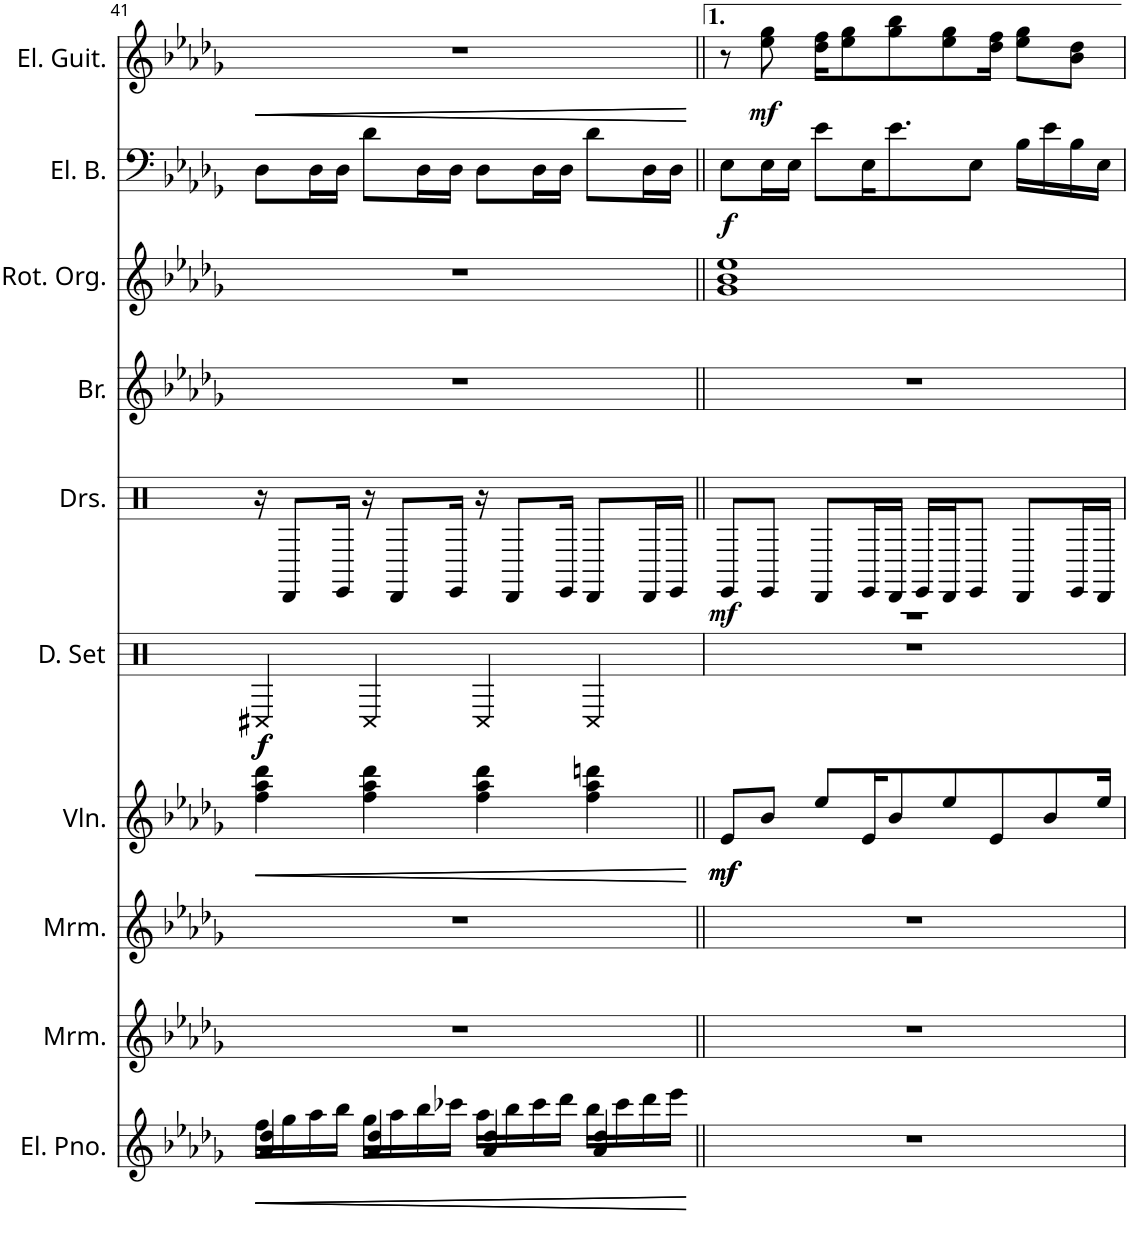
**kern	**dynam	**kern	**kern	**kern	**dynam	**kern	**dynam	**kern	**dynam	**kern	**kern	**kern	**dynam	**kern	**dynam
*part10	*part10	*part9	*part8	*part7	*part7	*part6	*part6	*part5	*part5	*part4	*part3	*part2	*part2	*part1	*part1
*staff10	*staff10	*staff9	*staff8	*staff7	*staff7	*staff6	*staff6	*staff5	*staff5	*staff4	*staff3	*staff2	*staff2	*staff1	*staff1
*I"エレクトリックピアノ	*	*I"マリンバ	*I"マリンバ	*I"ヴァイオリン	*	*I"ドラムセット	*	*I"ドラムセット	*	*I"金管楽器	*I"ロータリーオルガン	*I"エレキベース	*	*I"エレキギター	*
!!LO:PB:g=z
*clefG2	*	*clefG2	*clefG2	*clefG2	*	*clefX	*	*clefX	*	*clefG2	*clefG2	*clefF4	*	*clefG2	*
*k[b-e-a-d-g-]	*	*k[b-e-a-d-g-]	*k[b-e-a-d-g-]	*k[b-e-a-d-g-]	*	*k[]	*	*k[]	*	*k[b-e-a-d-g-]	*k[b-e-a-d-g-]	*k[b-e-a-d-g-]	*	*k[b-e-a-d-g-]	*
*M4/4	*	*M4/4	*M4/4	*M4/4	*	*M4/4	*	*M4/4	*	*M4/4	*M4/4	*M4/4	*	*M4/4	*
=41	=41	=41	=41	=41	=41	=41	=41	=41	=41	=41	=41	=41	=41	=41	=41
!	!LO:HP:b	!	!	!	!LO:HP:b	!	!	!	!	!	!	!	!	!	!LO:HP:b
*^	*	*	*	*	*	*	*	*	*	*	*	*	*	*	*
!	!	!	!	!	!	!	!	!LO:DY:b	!	!	!	!	!	!	!	!LO:HP:n=1:b
!	!	!	!	!	!	!	!	!LO:DY:n=1:b	!	!	!	!	!	!	!	!
4a-/ 4dd-/	16ff\LL	<	1r	1r	4ff\ 4aa-\ 4ddd-\	<	4C#X/	f f	16r	.	1r	1r	8D-\L	.	1r	< <
.	16gg-\	.	.	.	.	.	.	.	8DD/L	.	.	.	.	.	.	.
.	16aa-\	.	.	.	.	.	.	.	.	.	.	.	16D-\L	.	.	.
.	16bb-\JJ	.	.	.	.	.	.	.	16EE/Jk	.	.	.	16D-\JJ	.	.	.
!	!	!LO:HP:b	!	!	!	!LO:HP:b	!	!	!	!	!	!	!	!	!	!
4a-/ 4dd-/	16gg-\LL	<	.	.	4ff\ 4aa-\ 4ddd-\	<	4C/	.	16r	.	.	.	8d-\L	.	.	.
.	16aa-\	.	.	.	.	.	.	.	8DD/L	.	.	.	.	.	.	.
.	16bb-\	.	.	.	.	.	.	.	.	.	.	.	16D-\L	.	.	.
.	16ccc-X\JJ	.	.	.	.	.	.	.	16EE/Jk	.	.	.	16D-\JJ	.	.	.
4a-/ 4dd-/	16aa-\LL	.	.	.	4ff\ 4aa-\ 4ddd-\	.	4C/	.	16r	.	.	.	8D-\L	.	.	.
.	16bb-\	.	.	.	.	.	.	.	8DD/L	.	.	.	.	.	.	.
.	16ccc-\	.	.	.	.	.	.	.	.	.	.	.	16D-\L	.	.	.
.	16ddd-\JJ	.	.	.	.	.	.	.	16EE/Jk	.	.	.	16D-\JJ	.	.	.
4a-/ 4dd-/	16bb-\LL	.	.	.	4ff\ 4aa-\ 4dddn\	.	4C/	.	8DD/L	.	.	.	8d-\L	.	.	.
.	16ccc-\	.	.	.	.	.	.	.	.	.	.	.	.	.	.	.
.	16ddd-\	.	.	.	.	.	.	.	16DD/L	.	.	.	16D-\L	.	.	.
.	16eee-\JJ	.	.	.	.	.	.	.	16EE/JJ	.	.	.	16D-\JJ	.	.	.
*v	*v	*	*	*	*	*	*	*	*	*	*	*	*	*	*	*
.	[ [	.	.	.	[ [	.	.	.	.	.	.	.	.	.	[
=42||	=42||	=42||	=42||	=42||	=42||	=42||	=42||	=42||	=42||	=42||	=42||	=42||	=42||	=42||	=42||
*	*	*	*	*	*	*	*	*^	*	*	*	*	*	*	*
!	!	!	!	!	!LO:DY:b	!	!	!	!	!	!	!	!	!	!	!
!	!	!	!	!	!LO:DY:n=1:b	!	!	!	!	!LO:DY:b	!	!	!	!LO:DY:b	!	!
1r	.	1r	1r	8e-/L	mf mf	1r	.	8EE/L	1r	mf	1r	1g- 1b- 1ee-	8E-\L	f	8r	.
!	!	!	!	!	!	!	!	!	!	!	!	!	!	!	!	!LO:DY:n=1:b
.	.	.	.	8b-/J	.	.	.	8EE/J	.	.	.	.	16E-\L	.	8ee-\ 8gg-\	[ mf
.	.	.	.	.	.	.	.	.	.	.	.	.	16E-\JJ	.	.	.
.	.	.	.	8ee-/L	.	.	.	8DD/L	.	.	.	.	8e-\L	.	16dd-\ 16ff\KL	.
.	.	.	.	.	.	.	.	.	.	.	.	.	.	.	8ee-\ 8gg-\	.
.	.	.	.	16e-/K	.	.	.	16EE/L	.	.	.	.	16E-\K	.	.	.
.	.	.	.	8b-/	.	.	.	16DD/JJ	.	.	.	.	8.e-\	.	8gg-\ 8bb-\	.
.	.	.	.	.	.	.	.	16EE/LL	.	.	.	.	.	.	.	.
.	.	.	.	8ee-/	.	.	.	16DD/J	.	.	.	.	.	.	8ee-\ 8gg-\	.
.	.	.	.	.	.	.	.	8EE/J	.	.	.	.	8E-\J	.	.	.
.	.	.	.	8e-/	.	.	.	.	.	.	.	.	.	.	16dd-\ 16ff\Jk	.
.	.	.	.	.	.	.	.	8DD/L	.	.	.	.	16B-\LL	.	8ee-\ 8gg-\L	.
.	.	.	.	8b-/	.	.	.	.	.	.	.	.	16e-\	.	.	.
.	.	.	.	.	.	.	.	16EE/L	.	.	.	.	16B-\	.	8b-\ 8dd-\J	.
.	.	.	.	16ee-/Jk	.	.	.	16DD/JJ	.	.	.	.	16E-\JJ	.	.	.
*	*	*	*	*	*	*	*	*v	*v	*	*	*	*	*	*	*
=	=	=	=	=	=	=	=	=	=	=	=	=	=	=	=
*-	*-	*-	*-	*-	*-	*-	*-	*-	*-	*-	*-	*-	*-	*-	*-
